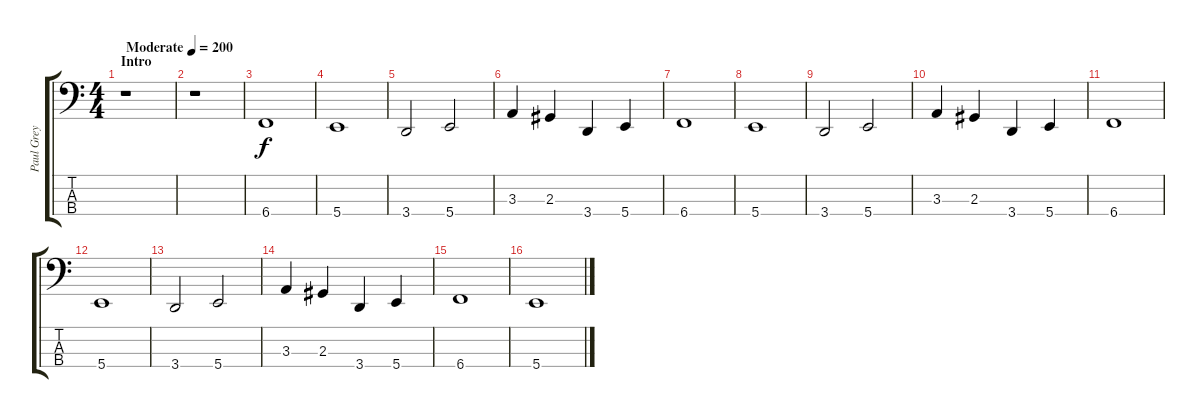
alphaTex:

\track ("Paul Grey" "Paul Grey") {instrument electricbasspick}
\staff {score tabs}
\tuning (E2 B1 Gb1 B0) {hide}
\ts (4 4)
\section ("" "Intro")
\tempo (200 "Moderate")
\clef f4
\ks c
r.1{dy f instrument electricbasspick} |
r.1 |
6.4.1 |
5.4.1 |
3.4.2 5.4.2 |
3.3.4 2.3.4 3.4.4 5.4.4 |
6.4.1 |
5.4.1 |
3.4.2 5.4.2 |
3.3.4 2.3.4 3.4.4 5.4.4 |
6.4.1 |
5.4.1 |
3.4.2 5.4.2 |
3.3.4 2.3.4 3.4.4 5.4.4 |
6.4.1 |
5.4.1
